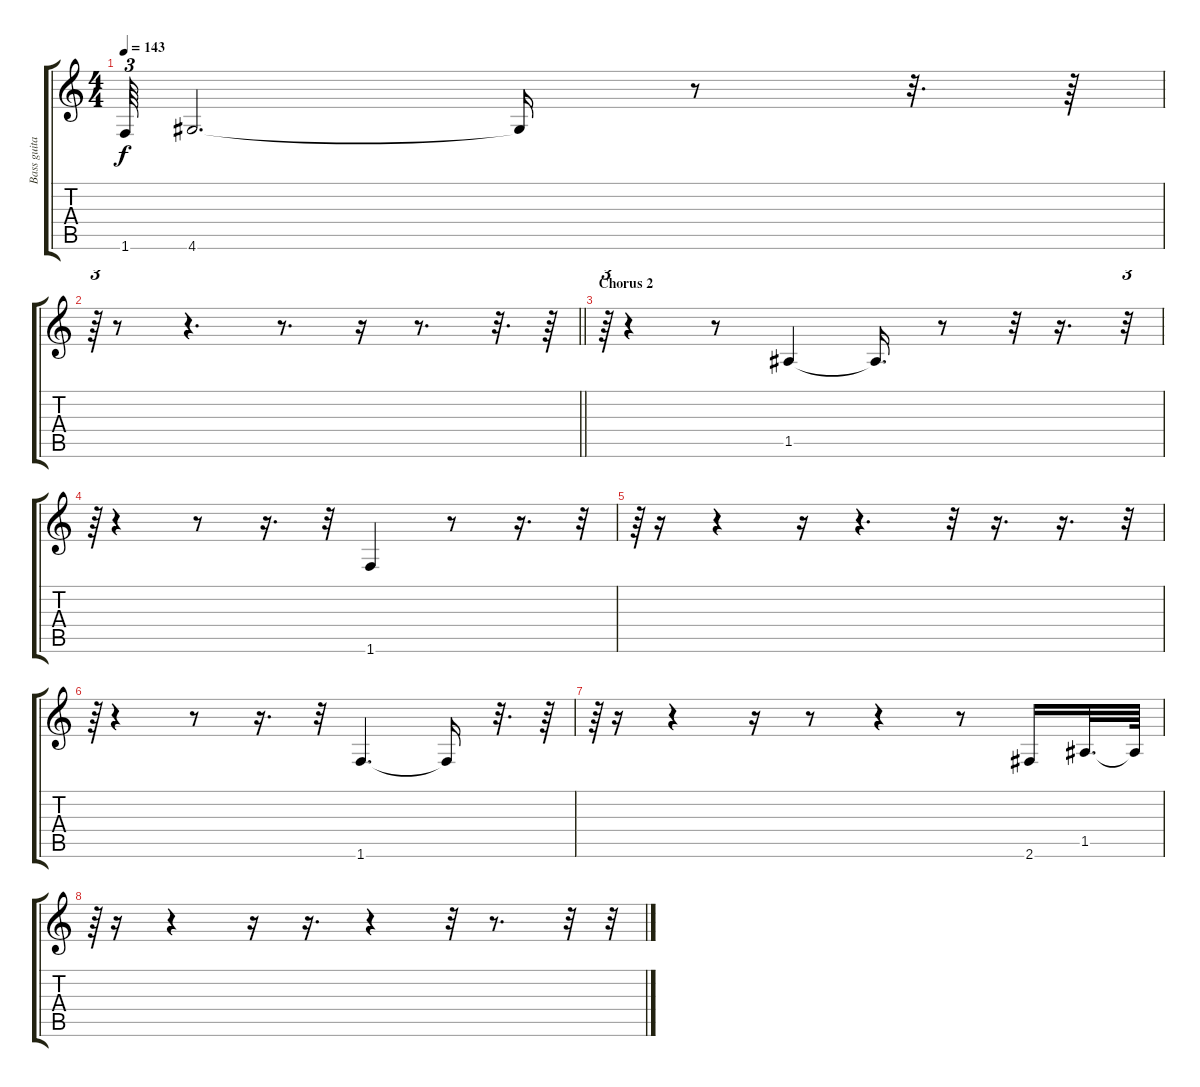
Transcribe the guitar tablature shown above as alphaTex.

\track ("Bass guitar" "Bass guita") {instrument electricbassfinger}
\staff {score tabs}
\tuning (E4 B3 G3 D3 A2 E2) {hide}
\ts (4 4)
\tempo 143
\clef g2
\ks c
1.6{t}.64{tu (3 2) dy f} 4.6.2{d} 4.6{t}.16 r.8 r.32{d} r.64 |
\barLineRight lightlight
r.64{tu (3 2)} r.8 r.4{d} r.8{d} r.16 r.8{d} r.32{d} r.64 |
\section ("" "Chorus 2")
r.64{tu (3 2)} r.4 r.8 1.5.4 1.5{t}.16{d} r.8 r.32 r.16{d} r.32{tu (3 2)} |
r.64{tu (3 2)} r.4 r.8 r.16{d} r.32 1.6.4 r.8 r.16{d} r.32{tu (3 2)} |
r.64{tu (3 2)} r.16 r.4 r.16 r.4{d} r.32 r.16{d} r.16{d} r.32{tu (3 2)} |
r.64{tu (3 2)} r.4 r.8 r.16{d} r.32 1.6.4{d} 1.6{t}.16 r.32{d} r.64 |
r.64{tu (3 2)} r.16 r.4 r.16 r.8 r.4 r.8 2.6.16 1.5.32{d} 1.5{t}.64 |
r.64{tu (3 2)} r.16 r.4 r.16 r.16{d} r.4 r.32 r.8{d} r.32 r.32{tu (3 2)}
